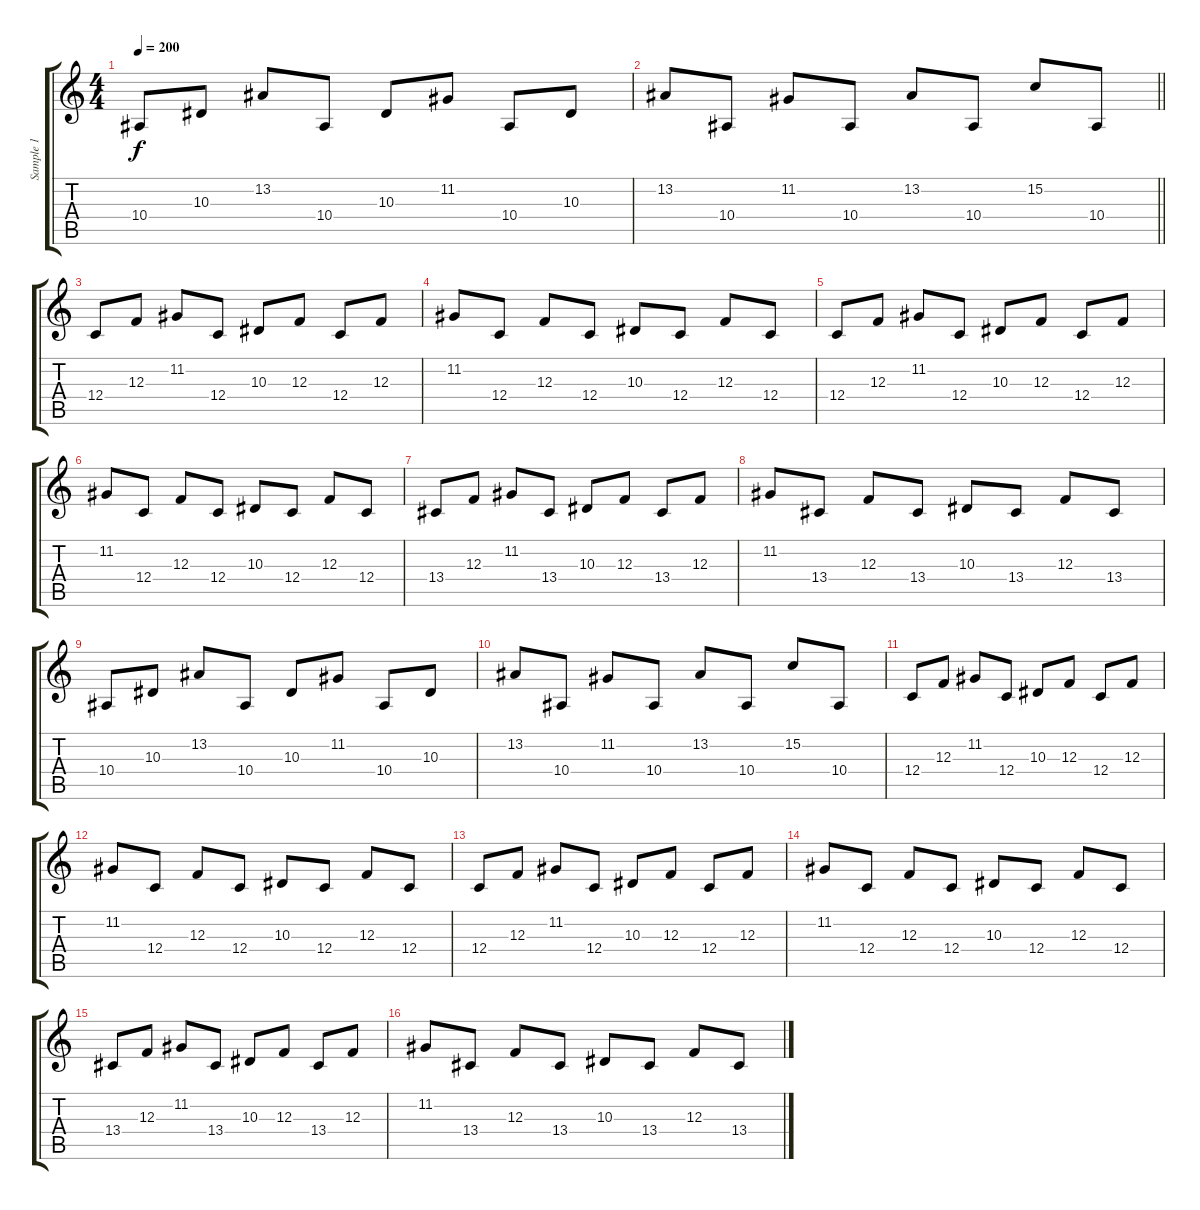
\track ("Sample 1" "Sample 1") {instrument lead2sawtooth}
\staff {score tabs}
\tuning (D4 A3 F3 C3 G2 C2) {hide}
\ts (4 4)
\tempo 200
\clef g2
\ks c
10.4.8{dy f} 10.3.8 13.2.8 10.4.8 10.3.8 11.2.8 10.4.8 10.3.8 |
\barLineRight lightlight
13.2.8 10.4.8 11.2.8 10.4.8 13.2.8 10.4.8 15.2.8 10.4.8 |
\section ("" " ")
12.4.8 12.3.8 11.2.8 12.4.8 10.3.8 12.3.8 12.4.8 12.3.8 |
11.2.8 12.4.8 12.3.8 12.4.8 10.3.8 12.4.8 12.3.8 12.4.8 |
12.4.8 12.3.8 11.2.8 12.4.8 10.3.8 12.3.8 12.4.8 12.3.8 |
11.2.8 12.4.8 12.3.8 12.4.8 10.3.8 12.4.8 12.3.8 12.4.8 |
13.4.8 12.3.8 11.2.8 13.4.8 10.3.8 12.3.8 13.4.8 12.3.8 |
11.2.8 13.4.8 12.3.8 13.4.8 10.3.8 13.4.8 12.3.8 13.4.8 |
10.4.8 10.3.8 13.2.8 10.4.8 10.3.8 11.2.8 10.4.8 10.3.8 |
13.2.8 10.4.8 11.2.8 10.4.8 13.2.8 10.4.8 15.2.8 10.4.8 |
12.4.8 12.3.8 11.2.8 12.4.8 10.3.8 12.3.8 12.4.8 12.3.8 |
11.2.8 12.4.8 12.3.8 12.4.8 10.3.8 12.4.8 12.3.8 12.4.8 |
12.4.8 12.3.8 11.2.8 12.4.8 10.3.8 12.3.8 12.4.8 12.3.8 |
11.2.8 12.4.8 12.3.8 12.4.8 10.3.8 12.4.8 12.3.8 12.4.8 |
13.4.8 12.3.8 11.2.8 13.4.8 10.3.8 12.3.8 13.4.8 12.3.8 |
11.2.8 13.4.8 12.3.8 13.4.8 10.3.8 13.4.8 12.3.8 13.4.8
